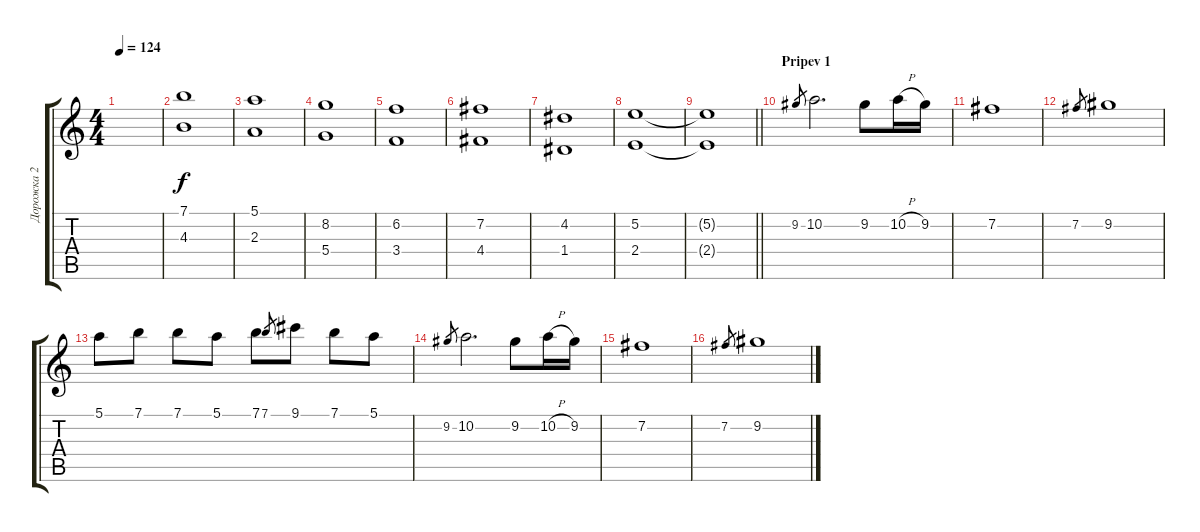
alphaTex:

\track ("Дорожка 2" "Дорожка 2") {instrument acousticguitarsteel}
\staff {score tabs}
\tuning (E4 B3 G3 D3 A2 E2) {hide}
\ts (4 4)
\tempo 124
\clef g2
\ks c
|
(7.1 4.3).1 |
(5.1 2.3).1 |
(8.2 5.4).1 |
(6.2 3.4).1 |
(7.2 4.4).1 |
(4.2 1.4).1 |
(5.2 2.4).1 |
\barLineRight lightlight
(5.2{t} 2.4{t}).1 |
\section ("" "Pripev 1")
9.2.8{gr} 10.2.2{d} 9.2.8 10.2{h}.16 9.2.16 |
7.2.1 |
7.2.8{gr} 9.2.1 |
5.1.8 7.1.8 7.1.8 5.1.8 7.1.8 7.1.8{gr} 9.1.8 7.1.8 5.1.8 |
9.2.8{gr} 10.2.2{d} 9.2.8 10.2{h}.16 9.2.16 |
7.2.1 |
7.2.8{gr} 9.2.1
